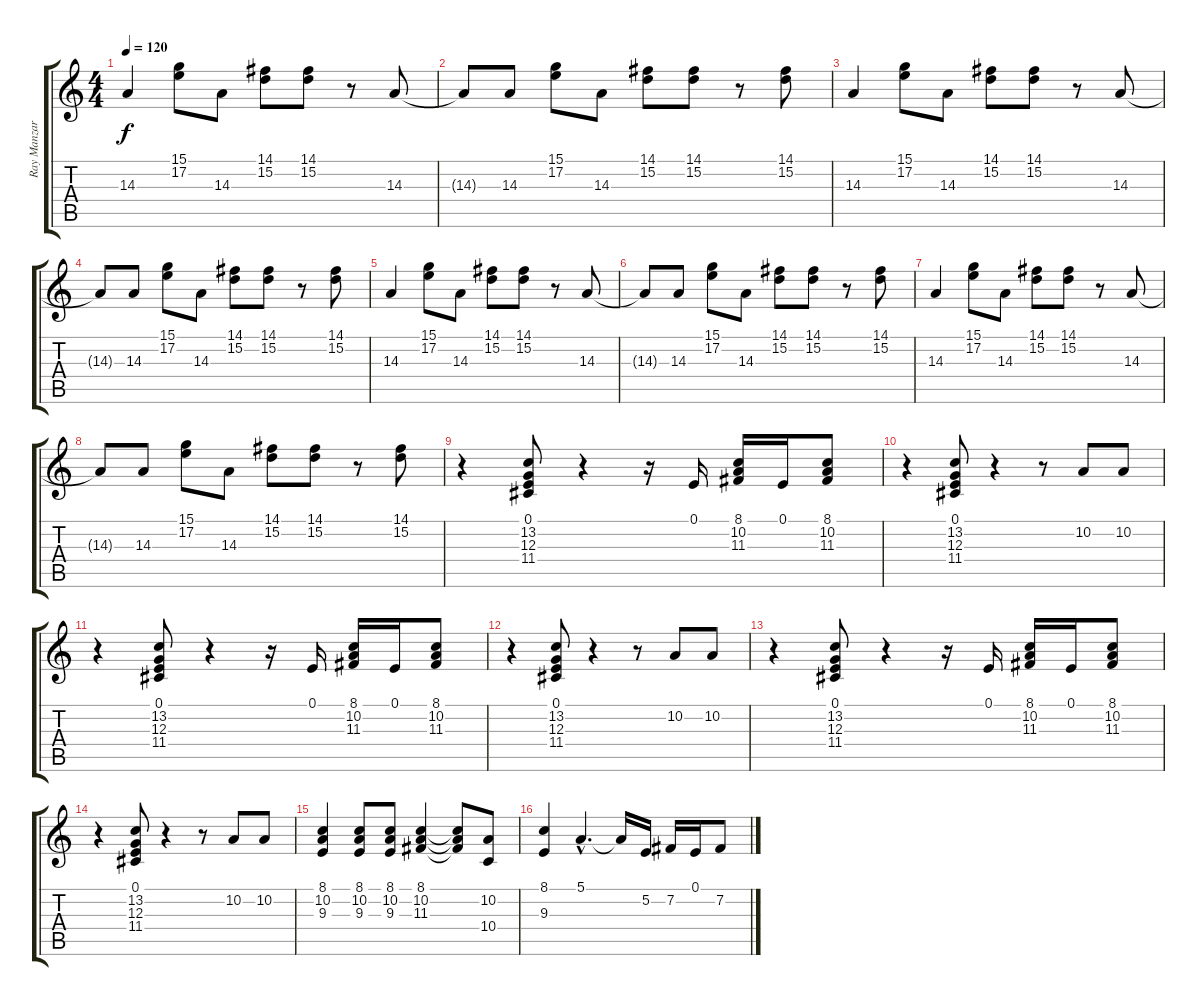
\track ("Ray Manzarek" "Ray Manzar") {instrument drawbarorgan}
\staff {score tabs}
\tuning (E4 B3 G3 D3 A2 E2) {hide}
\ts (4 4)
\tempo 120
\clef g2
\ks c
14.3.4{dy f instrument drawbarorgan} (15.1 17.2).8 14.3.8 (14.1 15.2).8 (14.1 15.2).8 r.8 14.3.8 |
14.3{t}.8 14.3.8 (15.1 17.2).8 14.3.8 (14.1 15.2).8 (14.1 15.2).8 r.8 (14.1 15.2).8 |
14.3.4 (15.1 17.2).8 14.3.8 (14.1 15.2).8 (14.1 15.2).8 r.8 14.3.8 |
14.3{t}.8 14.3.8 (15.1 17.2).8 14.3.8 (14.1 15.2).8 (14.1 15.2).8 r.8 (14.1 15.2).8 |
14.3.4 (15.1 17.2).8 14.3.8 (14.1 15.2).8 (14.1 15.2).8 r.8 14.3.8 |
14.3{t}.8 14.3.8 (15.1 17.2).8 14.3.8 (14.1 15.2).8 (14.1 15.2).8 r.8 (14.1 15.2).8 |
14.3.4 (15.1 17.2).8 14.3.8 (14.1 15.2).8 (14.1 15.2).8 r.8 14.3.8 |
14.3{t}.8 14.3.8 (15.1 17.2).8 14.3.8 (14.1 15.2).8 (14.1 15.2).8 r.8 (14.1 15.2).8 |
r.4 (0.1 13.2 12.3 11.4).8 r.4 r.16 0.1.16 (8.1 10.2 11.3).16 0.1.16 (8.1 10.2 11.3).8 |
r.4 (0.1 13.2 12.3 11.4).8 r.4 r.8 10.2.8 10.2.8 |
r.4 (0.1 13.2 12.3 11.4).8 r.4 r.16 0.1.16 (8.1 10.2 11.3).16 0.1.16 (8.1 10.2 11.3).8 |
r.4 (0.1 13.2 12.3 11.4).8 r.4 r.8 10.2.8 10.2.8 |
r.4 (0.1 13.2 12.3 11.4).8 r.4 r.16 0.1.16 (8.1 10.2 11.3).16 0.1.16 (8.1 10.2 11.3).8 |
r.4 (0.1 13.2 12.3 11.4).8 r.4 r.8 10.2.8 10.2.8 |
(8.1 10.2 9.3).4 (8.1 10.2 9.3).8 (8.1 10.2 9.3).8 (8.1 10.2 11.3).4 (8.1{t} 10.2{t} 11.3{t}).8 (10.2 10.4).8 |
(8.1 9.3).4 5.1{hac}.4{d} 5.1{t}.16 5.2.16 7.2.16 0.1.16 7.2.8
